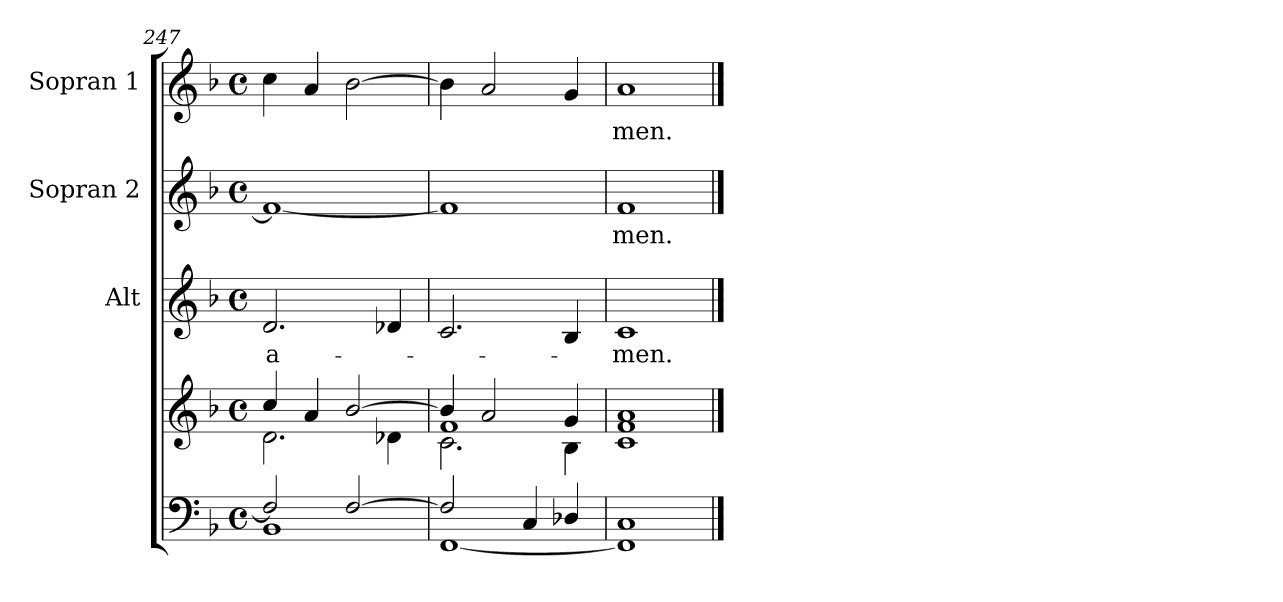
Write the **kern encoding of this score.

**kern	**kern	**kern	**text	**kern	**text	**kern	**text
*part4	*part4	*part3	*part3	*part2	*part2	*part1	*part1
*staff5	*staff4	*staff3	*staff3	*staff2	*staff2	*staff1	*staff1
*	*	*I"Alt	*	*I"Sopran 2	*	*I"Sopran 1	*
*	*	*I'A.	*	*I'S. 2	*	*I'S. 1	*
*clefF4	*clefG2	*clefG2	*	*clefG2	*	*clefG2	*
*k[b-]	*k[b-]	*k[b-]	*	*k[b-]	*	*k[b-]	*
*F:	*F:	*F:	*	*F:	*	*F:	*
*M4/4	*M4/4	*M4/4	*	*M4/4	*	*M4/4	*
*met(c)	*met(c)	*met(c)	*	*met(c)	*	*met(c)	*
=247	=247	=247	=247	=247	=247	=247	=247
*^	*^	*	*	*	*	*	*
!	!	!	!	!	!LO:LY:b	!	!	!	!
2F/]	1BB-	4cc/	2.d\	2.d/	a-	1f_	.	4cc\	.
.	.	4a/	.	.	.	.	.	4a/	.
[>2F/	.	[>2b-/	.	.	.	.	.	[2b-\	.
.	.	.	4d-X\	4d-X/	.	.	.	.	.
=248	=248	=248	=248	=248	=248	=248	=248	=248	=248
*	*	*	*^	*	*	*	*	*	*
2F/]	[<1FF	4b-/]	2.c\	1f	2.c/	.	1f]	.	4b-\]	.
.	.	2a/	.	.	.	.	.	.	2a/	.
4C/	.	.	.	.	.	.	.	.	.	.
4D-X/	.	4g/	4B-\	.	4B-/	.	.	.	4g/	.
*	*	*	*v	*v	*	*	*	*	*	*
=249	=249	=249	=249	=249	=249	=249	=249	=249	=249
!	!	!	!	!	!LO:LY:b	!	!LO:LY:b	!	!LO:LY:b
1C	1FF]	1f 1a	1c	1c	-men.	1f	-men.	1a	-men.
*v	*v	*	*	*	*	*	*	*	*
*	*v	*v	*	*	*	*	*	*
==	==	==	==	==	==	==	==
*-	*-	*-	*-	*-	*-	*-	*-
